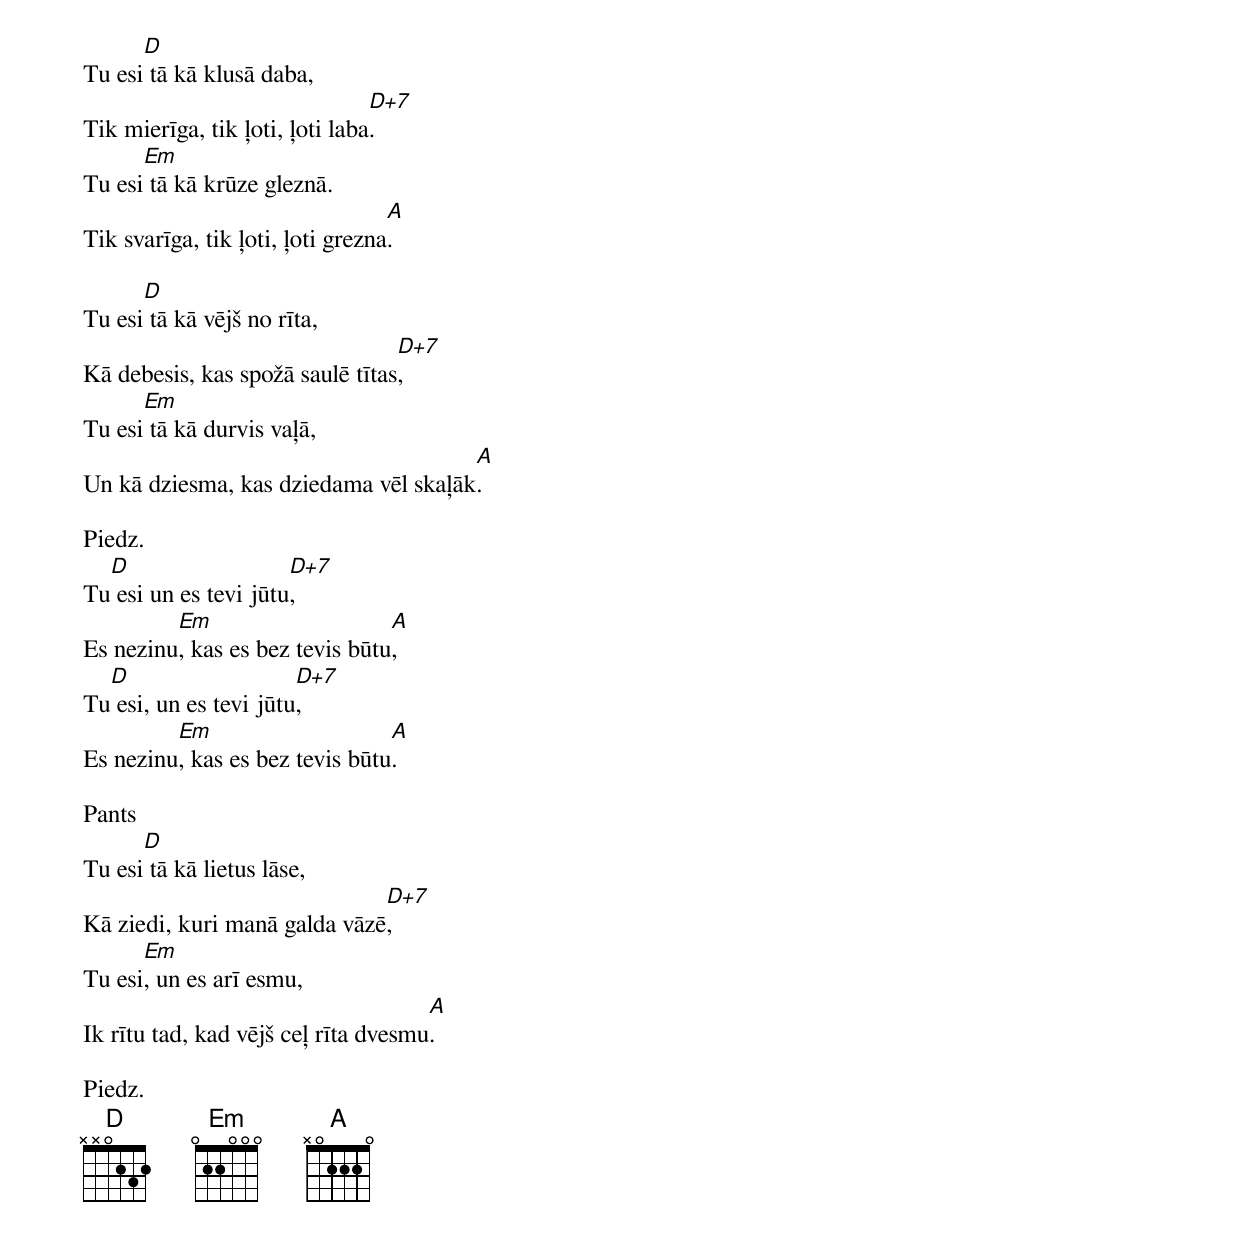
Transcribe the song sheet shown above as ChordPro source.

Tu esi[D] tā kā klusā daba,
Tik mierīga, tik ļoti, ļoti laba[D+7].
Tu esi[Em] tā kā krūze gleznā.
Tik svarīga, tik ļoti, ļoti grezna[A].

Tu esi[D] tā kā vējš no rīta,
Kā debesis, kas spožā saulē tītas[D+7],
Tu esi[Em] tā kā durvis vaļā,
Un kā dziesma, kas dziedama vēl skaļāk[A].

Piedz.
Tu[D] esi un es tevi jūtu[D+7],
Es nezinu[Em], kas es bez tevis būtu[A],
Tu[D] esi, un es tevi jūtu[D+7],
Es nezinu[Em], kas es bez tevis būtu[A].

Pants
Tu esi[D] tā kā lietus lāse,
Kā ziedi, kuri manā galda vāzē[D+7],
Tu esi[Em], un es arī esmu,
Ik rītu tad, kad vējš ceļ rīta dvesmu[A].

Piedz.
